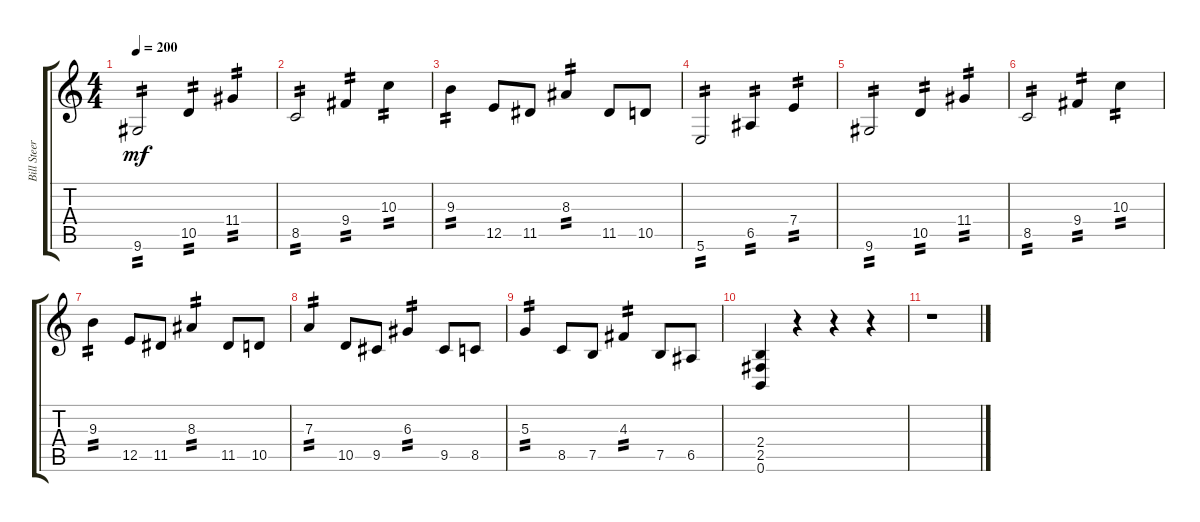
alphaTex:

\track ("Bill Steer (left)" "Bill Steer") {instrument distortionguitar}
\staff {score tabs}
\tuning (B3 Gb3 D3 A2 E2 B1) {hide}
\ts (4 4)
\tempo 200
\clef g2
\ks c
9.6.2{tp 2 dy mf} 10.5.4{tp 2} 11.4.4{tp 2} |
8.5.2{tp 2} 9.4.4{tp 2} 10.3.4{tp 2} |
9.3.4{tp 2} 12.5.8 11.5.8 8.3.4{tp 2} 11.5.8 10.5.8 |
5.6.2{tp 2} 6.5.4{tp 2} 7.4.4{tp 2} |
9.6.2{tp 2} 10.5.4{tp 2} 11.4.4{tp 2} |
8.5.2{tp 2} 9.4.4{tp 2} 10.3.4{tp 2} |
9.3.4{tp 2} 12.5.8 11.5.8 8.3.4{tp 2} 11.5.8 10.5.8 |
7.3.4{tp 2} 10.5.8 9.5.8 6.3.4{tp 2} 9.5.8 8.5.8 |
5.3.4{tp 2} 8.5.8 7.5.8 4.3.4{tp 2} 7.5.8 6.5.8 |
(2.4 2.5 0.6).4 r.4 r.4 r.4 |
r.1
